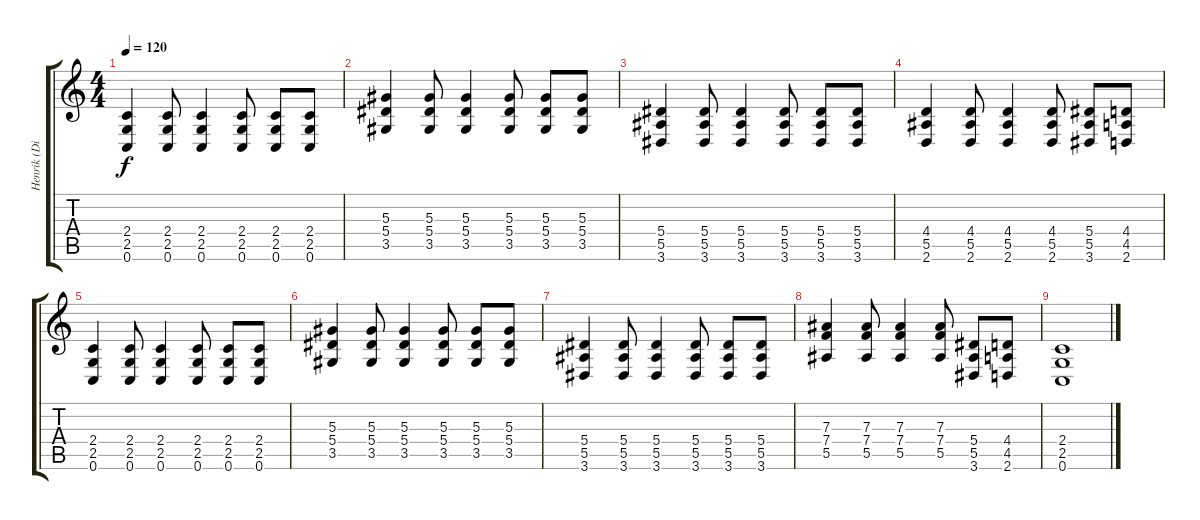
\track ("Henrik (Dist)" "Henrik (Di") {instrument distortionguitar}
\staff {score tabs}
\tuning (C4 G3 Eb3 Bb2 F2 C2) {hide}
\ts (4 4)
\tempo 120
\clef g2
\ks c
(2.4 2.5 0.6).4{dy f} (2.4 2.5 0.6).8 (2.4 2.5 0.6).4 (2.4 2.5 0.6).8 (2.4 2.5 0.6).8 (2.4 2.5 0.6).8 |
(5.3 5.4 3.5).4 (5.3 5.4 3.5).8 (5.3 5.4 3.5).4 (5.3 5.4 3.5).8 (5.3 5.4 3.5).8 (5.3 5.4 3.5).8 |
(5.4 5.5 3.6).4 (5.4 5.5 3.6).8 (5.4 5.5 3.6).4 (5.4 5.5 3.6).8 (5.4 5.5 3.6).8 (5.4 5.5 3.6).8 |
(4.4 5.5 2.6).4 (4.4 5.5 2.6).8 (4.4 5.5 2.6).4 (4.4 5.5 2.6).8 (5.4 5.5 3.6).8 (4.4 4.5 2.6).8 |
(2.4 2.5 0.6).4 (2.4 2.5 0.6).8 (2.4 2.5 0.6).4 (2.4 2.5 0.6).8 (2.4 2.5 0.6).8 (2.4 2.5 0.6).8 |
(5.3 5.4 3.5).4 (5.3 5.4 3.5).8 (5.3 5.4 3.5).4 (5.3 5.4 3.5).8 (5.3 5.4 3.5).8 (5.3 5.4 3.5).8 |
(5.4 5.5 3.6).4 (5.4 5.5 3.6).8 (5.4 5.5 3.6).4 (5.4 5.5 3.6).8 (5.4 5.5 3.6).8 (5.4 5.5 3.6).8 |
(7.3 7.4 5.5).4 (7.3 7.4 5.5).8 (7.3 7.4 5.5).4 (7.3 7.4 5.5).8 (5.4 5.5 3.6).8 (4.4 4.5 2.6).8 |
(2.4 2.5 0.6).1
